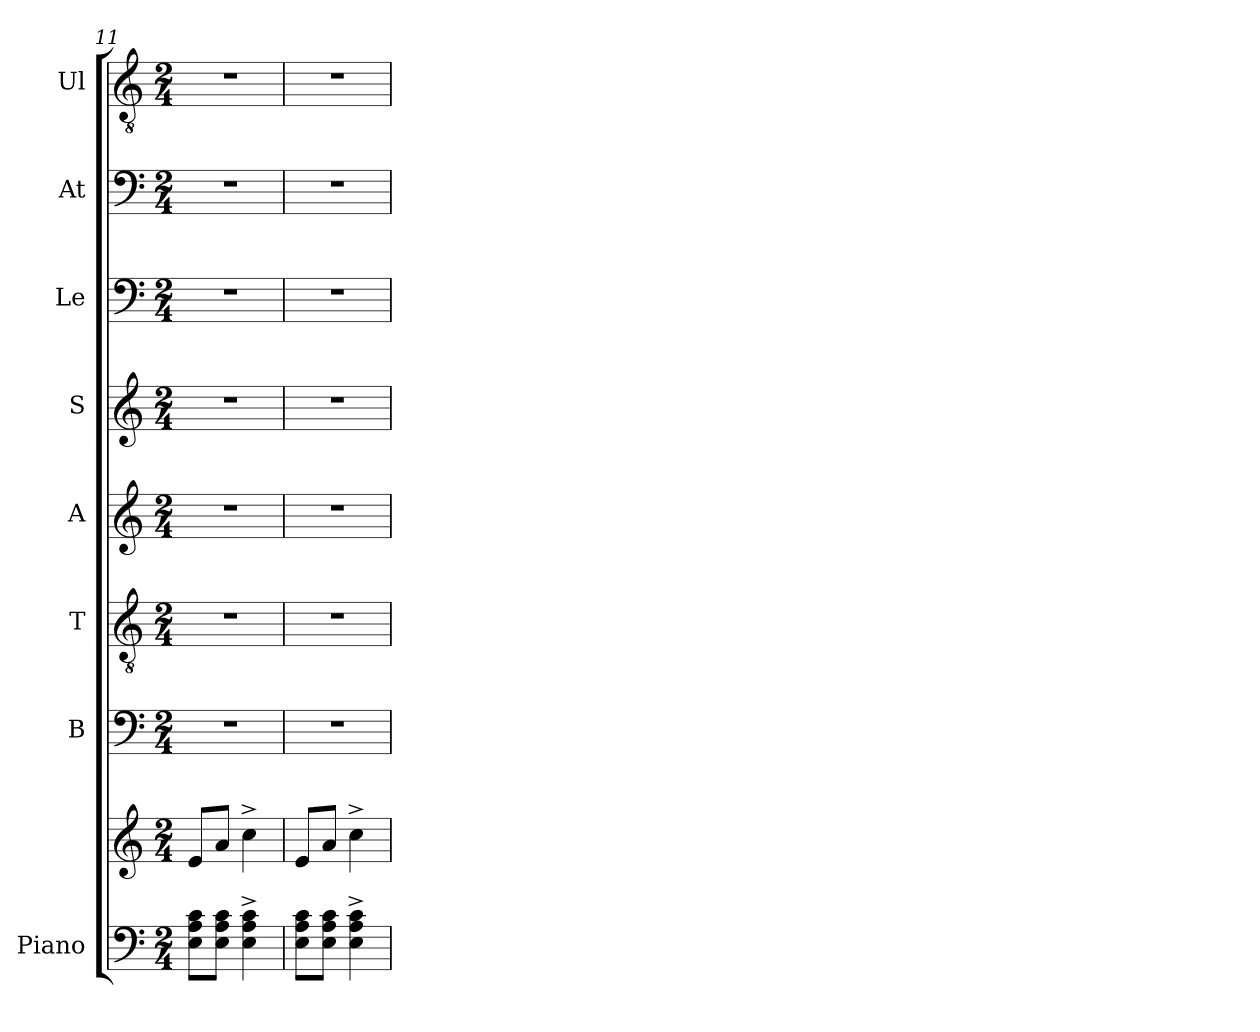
**kern	**kern	**kern	**kern	**kern	**kern	**kern	**kern	**kern
*part8	*part8	*part7	*part6	*part5	*part4	*part3	*part2	*part1
*staff9	*staff8	*staff7	*staff6	*staff5	*staff4	*staff3	*staff2	*staff1
*I"Piano	*	*I"B	*I"T	*I"A	*I"S	*I"Le	*I"At	*I"Ul
*I'Pno	*	*I'B	*I'T	*I'A	*I'S	*I'Le	*I'At	*I'Ul
!!LO:PB:g=z
*clefF4	*clefG2	*clefF4	*clefGv2	*clefG2	*clefG2	*clefF4	*clefF4	*clefGv2
*k[]	*k[]	*k[]	*k[]	*k[]	*k[]	*k[]	*k[]	*k[]
*M2/4	*M2/4	*M2/4	*M2/4	*M2/4	*M2/4	*M2/4	*M2/4	*M2/4
=11	=11	=11	=11	=11	=11	=11	=11	=11
8E\ 8A\ 8c\L	8e/L	2r	2r	2r	2r	2r	2r	2r
8E\ 8A\ 8c\J	8a/J	.	.	.	.	.	.	.
4E\^ 4A\^ 4c\^	4cc^\	.	.	.	.	.	.	.
=12	=12	=12	=12	=12	=12	=12	=12	=12
8E\ 8A\ 8c\L	8e/L	2r	2r	2r	2r	2r	2r	2r
8E\ 8A\ 8c\J	8a/J	.	.	.	.	.	.	.
4E\^ 4A\^ 4c\^	4cc^\	.	.	.	.	.	.	.
=	=	=	=	=	=	=	=	=
*-	*-	*-	*-	*-	*-	*-	*-	*-
